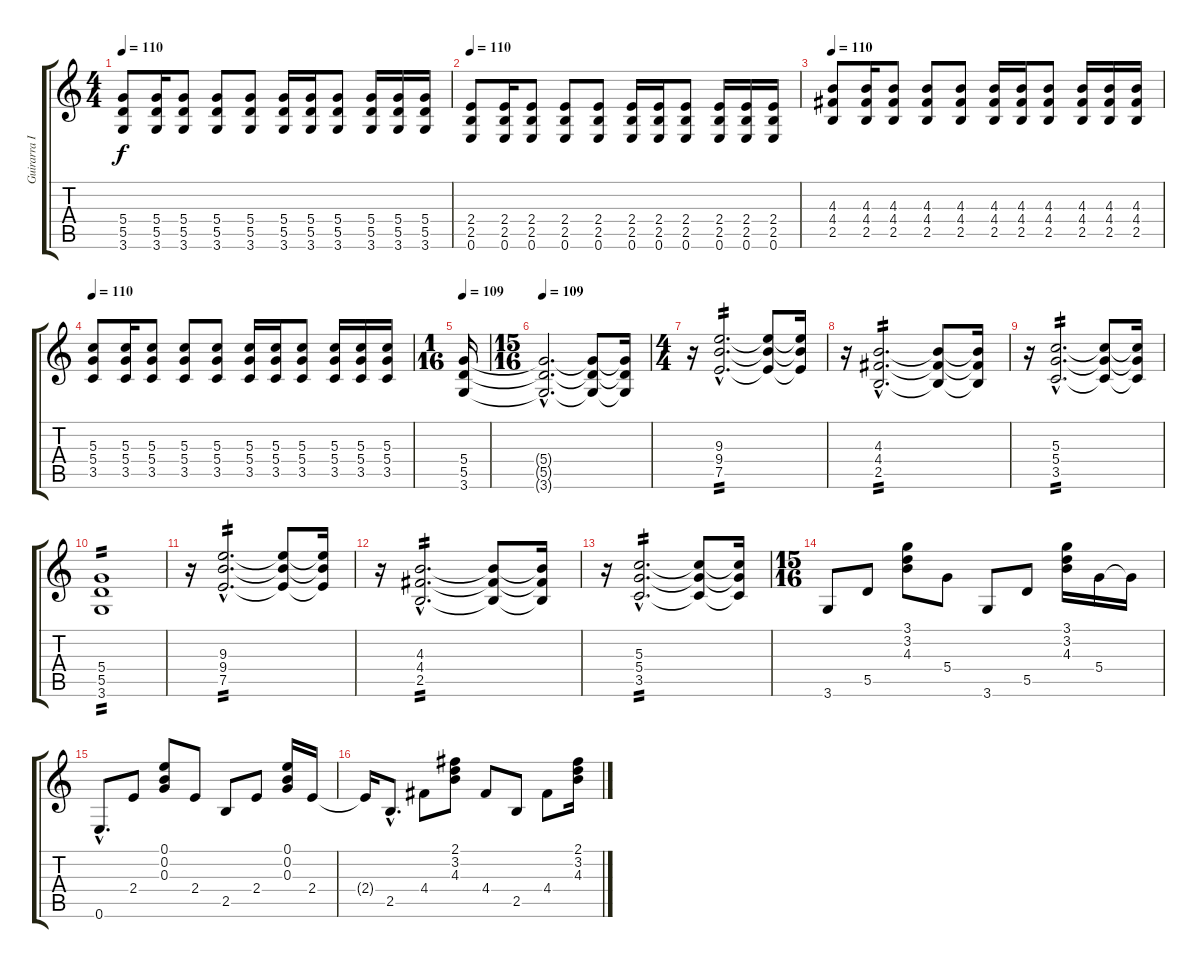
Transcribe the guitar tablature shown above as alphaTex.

\track ("Guirarra II" "Guirarra I") {instrument distortionguitar}
\staff {score tabs}
\tuning (E4 B3 G3 D3 A2 E2) {hide}
\ts (4 4)
\tempo 110
\clef g2
\ks c
(5.4 5.5 3.6).8{dy f} (5.4 5.5 3.6).16 (5.4 5.5 3.6).8 (5.4 5.5 3.6).8 (5.4 5.5 3.6).8 (5.4 5.5 3.6).16 (5.4 5.5 3.6).16 (5.4 5.5 3.6).8 (5.4 5.5 3.6).16 (5.4 5.5 3.6).16 (5.4 5.5 3.6).16 |
\tempo 110
(2.4 2.5 0.6).8 (2.4 2.5 0.6).16 (2.4 2.5 0.6).8 (2.4 2.5 0.6).8 (2.4 2.5 0.6).8 (2.4 2.5 0.6).16 (2.4 2.5 0.6).16 (2.4 2.5 0.6).8 (2.4 2.5 0.6).16 (2.4 2.5 0.6).16 (2.4 2.5 0.6).16 |
\tempo 110
(4.3 4.4 2.5).8 (4.3 4.4 2.5).16 (4.3 4.4 2.5).8 (4.3 4.4 2.5).8 (4.3 4.4 2.5).8 (4.3 4.4 2.5).16 (4.3 4.4 2.5).16 (4.3 4.4 2.5).8 (4.3 4.4 2.5).16 (4.3 4.4 2.5).16 (4.3 4.4 2.5).16 |
\tempo 110
(5.3 5.4 3.5).8 (5.3 5.4 3.5).16 (5.3 5.4 3.5).8 (5.3 5.4 3.5).8 (5.3 5.4 3.5).8 (5.3 5.4 3.5).16 (5.3 5.4 3.5).16 (5.3 5.4 3.5).8 (5.3 5.4 3.5).16 (5.3 5.4 3.5).16 (5.3 5.4 3.5).16 |
\ts (1 16)
\tempo 109
(5.4 5.5 3.6).16 |
\ts (15 16)
\tempo 109
(5.4{hac t} 5.5{hac t} 3.6{hac t}).2{d} (5.4{t} 5.5{t} 3.6{t}).8 (5.4{t} 5.5{t} 3.6{t}).16 |
\ts (4 4)
r.16 (9.3{hac} 9.4{hac} 7.5{hac}).2{d tp 2} (9.3{t} 9.4{t} 7.5{t}).8 (9.3{t} 9.4{t} 7.5{t}).16 |
r.16 (4.3{hac} 4.4{hac} 2.5{hac}).2{d tp 2} (4.3{t} 4.4{t} 2.5{t}).8 (4.3{t} 4.4{t} 2.5{t}).16 |
r.16 (5.3{hac} 5.4{hac} 3.5{hac}).2{d tp 2} (5.3{t} 5.4{t} 3.5{t}).8 (5.3{t} 5.4{t} 3.5{t}).16 |
(5.4 5.5 3.6).1{tp 2} |
r.16 (9.3{hac} 9.4{hac} 7.5{hac}).2{d tp 2} (9.3{t} 9.4{t} 7.5{t}).8 (9.3{t} 9.4{t} 7.5{t}).16 |
r.16 (4.3{hac} 4.4{hac} 2.5{hac}).2{d tp 2} (4.3{t} 4.4{t} 2.5{t}).8 (4.3{t} 4.4{t} 2.5{t}).16 |
r.16 (5.3{hac} 5.4{hac} 3.5{hac}).2{d tp 2} (5.3{t} 5.4{t} 3.5{t}).8 (5.3{t} 5.4{t} 3.5{t}).16 |
\ts (15 16)
3.6.8{volume 7 instrument overdrivenguitar} 5.5.8 (3.1 3.2 4.3).8 5.4.8 3.6.8 5.5.8 (3.1 3.2 4.3).16 5.4.16 5.4{t}.16 |
0.6{hac}.8{d} 2.4.8 (0.1 0.2 0.3).8 2.4.8 2.5.8 2.4.8 (0.1 0.2 0.3).16 2.4.16 |
2.4{t}.16 2.5{hac}.8{d} 4.4.8 (2.1 3.2 4.3).8 4.4.8 2.5.8 4.4.8 (2.1 3.2 4.3).16
